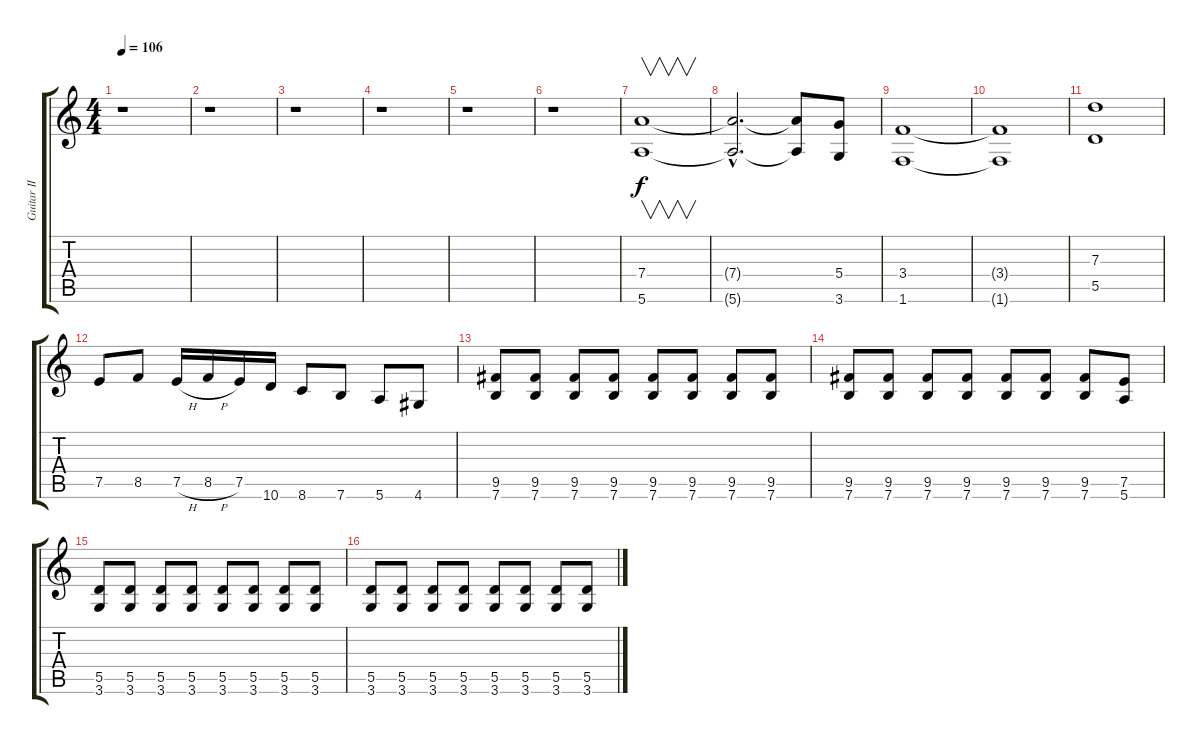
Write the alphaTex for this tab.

\track ("Guitar II" "Guitar II") {instrument distortionguitar}
\staff {score tabs}
\tuning (E4 B3 G3 D3 A2 E2) {hide}
\ts (4 4)
\tempo 106
\clef g2
\ks c
r.1{dy f instrument distortionguitar} |
r.1 |
r.1 |
r.1 |
r.1 |
r.1 |
(7.4 5.6).1{v} |
(7.4{hac t} 5.6{hac t}).2{d} (7.4{t} 5.6{t}).8 (5.4 3.6).8 |
(3.4 1.6).1 |
(3.4{t} 1.6{t}).1 |
(7.3 5.5).1 |
7.5.8 8.5.8 7.5{h}.16 8.5{h}.16 7.5.16 10.6.16 8.6.8 7.6.8 5.6.8 4.6.8 |
(9.5 7.6).8 (9.5 7.6).8 (9.5 7.6).8 (9.5 7.6).8 (9.5 7.6).8 (9.5 7.6).8 (9.5 7.6).8 (9.5 7.6).8 |
(9.5 7.6).8 (9.5 7.6).8 (9.5 7.6).8 (9.5 7.6).8 (9.5 7.6).8 (9.5 7.6).8 (9.5 7.6).8 (7.5 5.6).8 |
(5.5 3.6).8 (5.5 3.6).8 (5.5 3.6).8 (5.5 3.6).8 (5.5 3.6).8 (5.5 3.6).8 (5.5 3.6).8 (5.5 3.6).8 |
(5.5 3.6).8 (5.5 3.6).8 (5.5 3.6).8 (5.5 3.6).8 (5.5 3.6).8 (5.5 3.6).8 (5.5 3.6).8 (5.5 3.6).8
